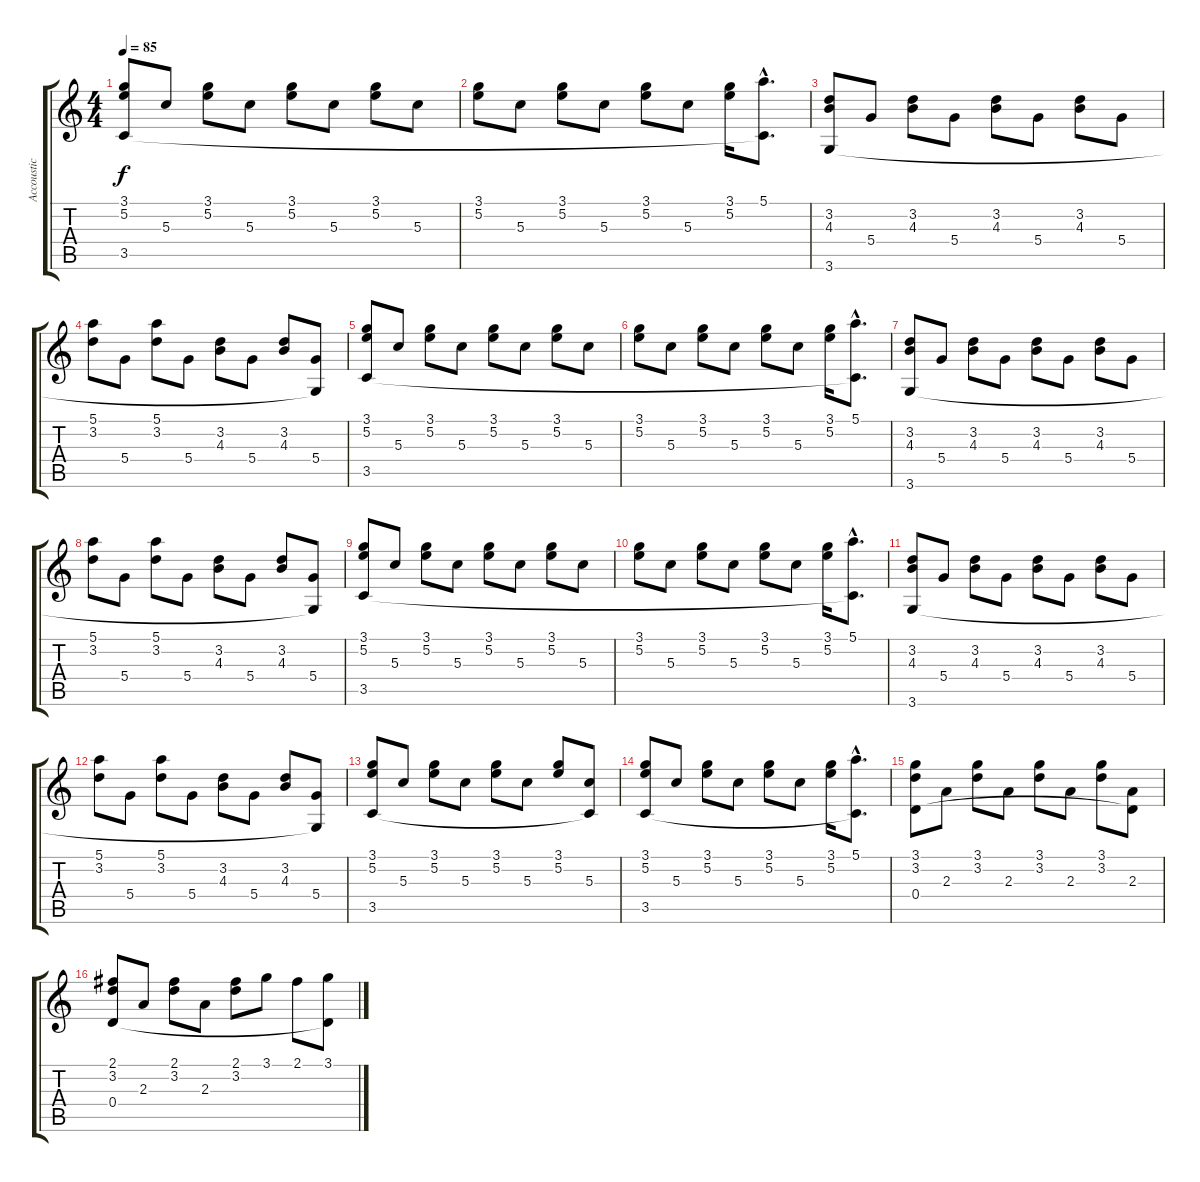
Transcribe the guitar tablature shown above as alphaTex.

\track ("Accoustic Guitar" "Accoustic ") {instrument acousticguitarnylon}
\staff {score tabs}
\tuning (E4 B3 G3 D3 A2 E2) {hide}
\ts (4 4)
\tempo 85
\clef g2
\ks c
(3.1 5.2 3.5).8{dy f instrument acousticguitarnylon} 5.3.8 (3.1 5.2).8 5.3.8 (3.1 5.2).8 5.3.8 (3.1 5.2).8 5.3.8 |
(3.1 5.2).8 5.3.8 (3.1 5.2).8 5.3.8 (3.1 5.2).8 5.3.8 (3.1 5.2).16 (5.1{hac} 3.5{hac t}).8{d} |
(3.2 4.3 3.6).8 5.4.8 (3.2 4.3).8 5.4.8 (3.2 4.3).8 5.4.8 (3.2 4.3).8 5.4.8 |
(5.1 3.2).8 5.4.8 (5.1 3.2).8 5.4.8 (3.2 4.3).8 5.4.8 (3.2 4.3).8 (5.4 3.6{t}).8 |
(3.1 5.2 3.5).8 5.3.8 (3.1 5.2).8 5.3.8 (3.1 5.2).8 5.3.8 (3.1 5.2).8 5.3.8 |
(3.1 5.2).8 5.3.8 (3.1 5.2).8 5.3.8 (3.1 5.2).8 5.3.8 (3.1 5.2).16 (5.1{hac} 3.5{hac t}).8{d} |
(3.2 4.3 3.6).8 5.4.8 (3.2 4.3).8 5.4.8 (3.2 4.3).8 5.4.8 (3.2 4.3).8 5.4.8 |
(5.1 3.2).8 5.4.8 (5.1 3.2).8 5.4.8 (3.2 4.3).8 5.4.8 (3.2 4.3).8 (5.4 3.6{t}).8 |
(3.1 5.2 3.5).8 5.3.8 (3.1 5.2).8 5.3.8 (3.1 5.2).8 5.3.8 (3.1 5.2).8 5.3.8 |
(3.1 5.2).8 5.3.8 (3.1 5.2).8 5.3.8 (3.1 5.2).8 5.3.8 (3.1 5.2).16 (5.1{hac} 3.5{hac t}).8{d} |
(3.2 4.3 3.6).8 5.4.8 (3.2 4.3).8 5.4.8 (3.2 4.3).8 5.4.8 (3.2 4.3).8 5.4.8 |
(5.1 3.2).8 5.4.8 (5.1 3.2).8 5.4.8 (3.2 4.3).8 5.4.8 (3.2 4.3).8 (5.4 3.6{t}).8 |
(3.1 5.2 3.5).8 5.3.8 (3.1 5.2).8 5.3.8 (3.1 5.2).8 5.3.8 (3.1 5.2).8 (5.3 3.5{t}).8 |
(3.1 5.2 3.5).8 5.3.8 (3.1 5.2).8 5.3.8 (3.1 5.2).8 5.3.8 (3.1 5.2).16 (5.1{hac} 3.5{hac t}).8{d} |
(3.1 3.2 0.4).8 2.3.8 (3.1 3.2).8 2.3.8 (3.1 3.2).8 2.3.8 (3.1 3.2).8 (2.3 0.4{t}).8 |
(2.1 3.2 0.4).8 2.3.8 (2.1 3.2).8 2.3.8 (2.1 3.2).8 3.1.8 2.1.8 (3.1 0.4{t}).8
